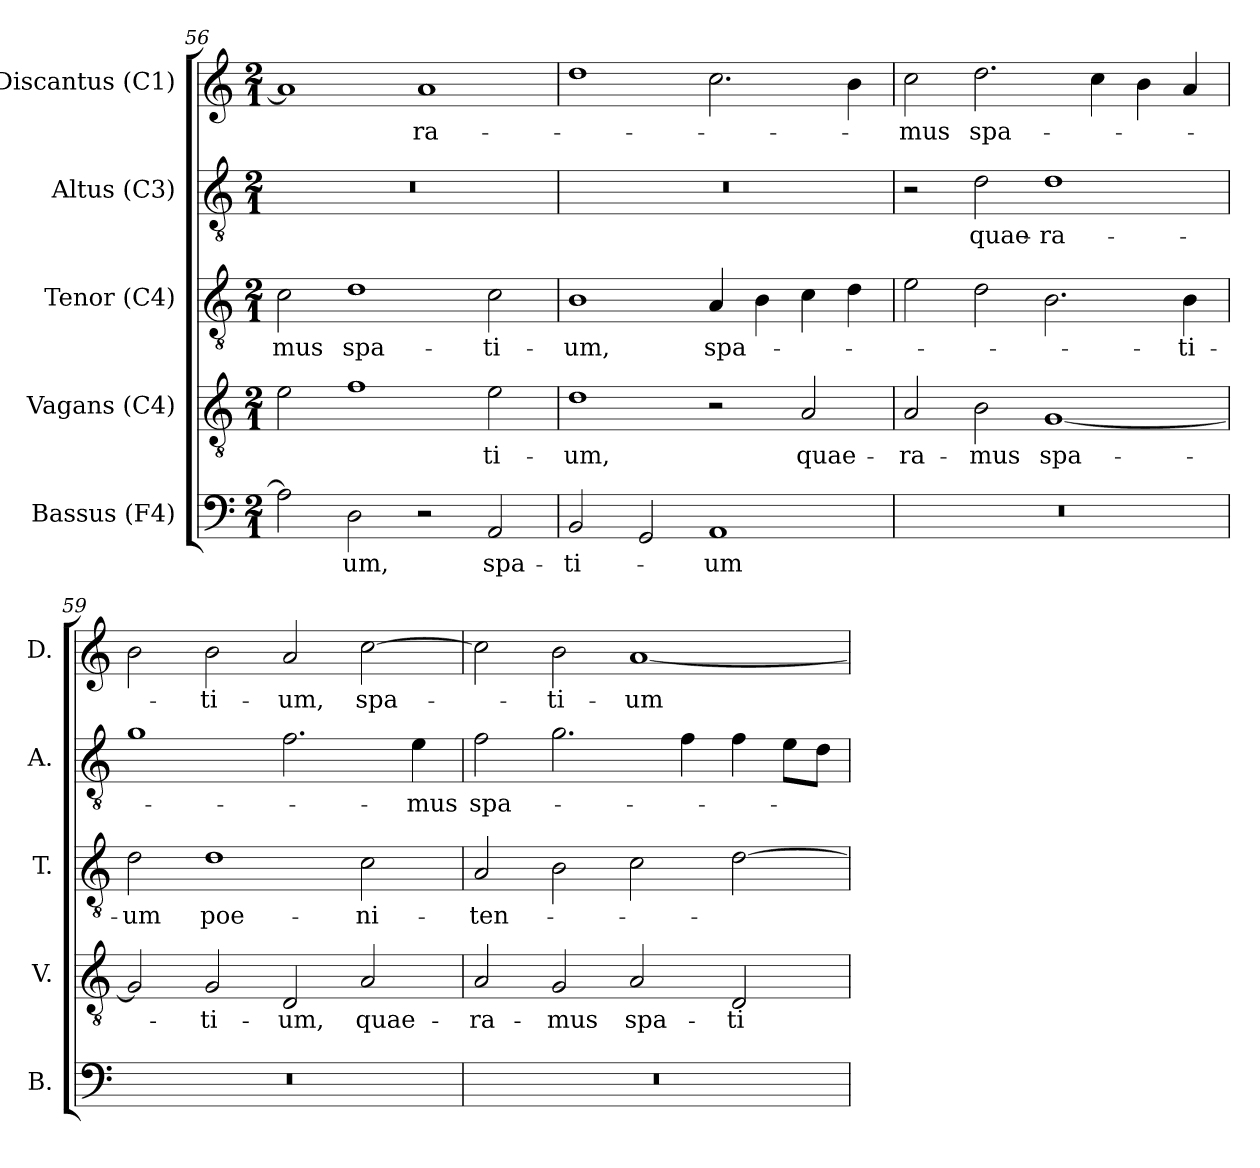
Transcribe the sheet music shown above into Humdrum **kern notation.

**kern	**text	**kern	**text	**kern	**text	**kern	**text	**kern	**text
*part5	*part5	*part4	*part4	*part3	*part3	*part2	*part2	*part1	*part1
*staff5	*staff5	*staff4	*staff4	*staff3	*staff3	*staff2	*staff2	*staff1	*staff1
*I"Bassus (F4)	*	*I"Vagans (C4)	*	*I"Tenor (C4)	*	*I"Altus (C3)	*	*I"Discantus (C1)	*
*I'B.	*	*I'V.	*	*I'T.	*	*I'A.	*	*I'D.	*
*clefF4	*	*clefGv2	*	*clefGv2	*	*clefGv2	*	*clefG2	*
*	*	*ITrd7c12	*	*ITrd7c12	*	*ITrd7c12	*	*	*
*k[]	*	*k[]	*	*k[]	*	*k[]	*	*k[]	*
*C:	*	*C:	*	*C:	*	*C:	*	*C:	*
*M2/1	*	*M2/1	*	*M2/1	*	*M2/1	*	*M2/1	*
=56	=56	=56	=56	=56	=56	=56	=56	=56	=56
!	!	!	!	!	!LO:LY:b:color=#000000	!LO:N:vis=1	!	!	!
2Ai\]	.	2Ei\	.	2Ci\	-mus	0r	.	1ai]	.
!	!LO:LY:b:color=#000000	!	!	!	!	!	!	!	!
!	!	!	!	!	!LO:LY:b:color=#000000	!	!	!	!
2Di\	-um,	1Fi	.	1Di	spa-	.	.	.	.
!	!	!	!	!	!	!	!	!	!LO:LY:b:color=#000000
2r	.	.	.	.	.	.	.	1ai	-ra-
!	!LO:LY:b:color=#000000	!	!	!	!	!	!	!	!
!	!	!	!LO:LY:b:color=#000000	!	!	!	!	!	!
!	!	!	!	!	!LO:LY:b:color=#000000	!	!	!	!
2AAi/	spa-	2Ei\	-ti-	2Ci\	-ti-	.	.	.	.
=57	=57	=57	=57	=57	=57	=57	=57	=57	=57
!	!LO:LY:b:color=#000000	!	!	!	!	!	!	!	!
!	!	!	!LO:LY:b:color=#000000	!	!	!	!	!	!
!	!	!	!	!	!LO:LY:b:color=#000000	!LO:N:vis=1	!	!	!
2BBi/	-ti-	1Di	-um,	1BBi	-um,	0r	.	1ddi	.
2GGi/	.	.	.	.	.	.	.	.	.
!	!LO:LY:b:color=#000000	!	!	!	!	!	!	!	!
!	!	!	!	!	!LO:LY:b:color=#000000	!	!	!	!
1AAi	-um	2r	.	4AAi/	spa-	.	.	2.cci\	.
.	.	.	.	4BBi\	.	.	.	.	.
!	!	!	!LO:LY:b:color=#000000	!	!	!	!	!	!
.	.	2AAi/	quae-	4Ci\	.	.	.	.	.
.	.	.	.	4Di\	.	.	.	4bi\	.
=58	=58	=58	=58	=58	=58	=58	=58	=58	=58
!LO:N:vis=1	!	!	!	!	!	!	!	!	!
!	!	!	!LO:LY:b:color=#000000	!	!	!	!	!	!
!	!	!	!	!	!	!	!	!	!LO:LY:b:color=#000000
0r	.	2AAi/	-ra-	2Ei\	.	2r	.	2cci\	-mus
!	!	!	!LO:LY:b:color=#000000	!	!	!	!	!	!
!	!	!	!	!	!	!	!LO:LY:b:color=#000000	!	!
!	!	!	!	!	!	!	!	!	!LO:LY:b:color=#000000
.	.	2BBi\	-mus	2Di\	.	2Di\	quae-	2.ddi\	spa-
!	!	!	!LO:LY:b:color=#000000	!	!	!	!	!	!
!	!	!	!	!	!	!	!LO:LY:b:color=#000000	!	!
.	.	[1GGi	spa-	2.BBi\	.	1Di	-ra-	.	.
.	.	.	.	.	.	.	.	4cci\	.
.	.	.	.	.	.	.	.	4bi\	.
!	!	!	!	!	!LO:LY:b:color=#000000	!	!	!	!
.	.	.	.	4BBi\	-ti-	.	.	4ai/	.
!!LO:LB:g=z
=59	=59	=59	=59	=59	=59	=59	=59	=59	=59
!LO:N:vis=1	!	!	!	!	!	!	!	!	!
!	!	!	!	!	!LO:LY:b:color=#000000	!	!	!	!
0r	.	2GGi/]	.	2Di\	-um	1Gi	.	2bi\	.
!	!	!	!LO:LY:b:color=#000000	!	!	!	!	!	!
!	!	!	!	!	!LO:LY:b:color=#000000	!	!	!	!
!	!	!	!	!	!	!	!	!	!LO:LY:b:color=#000000
.	.	2GGi/	-ti-	1Di	poe-	.	.	2bi\	-ti-
!	!	!	!LO:LY:b:color=#000000	!	!	!	!	!	!
!	!	!	!	!	!	!	!	!	!LO:LY:b:color=#000000
.	.	2DDi/	-um,	.	.	2.Fi\	.	2ai/	-um,
!	!	!	!LO:LY:b:color=#000000	!	!	!	!	!	!
!	!	!	!	!	!LO:LY:b:color=#000000	!	!	!	!
!	!	!	!	!	!	!	!	!	!LO:LY:b:color=#000000
.	.	2AAi/	quae-	2Ci\	-ni-	.	.	[2cci\	spa-
!	!	!	!	!	!	!	!LO:LY:b:color=#000000	!	!
.	.	.	.	.	.	4Ei\	-mus	.	.
=60	=60	=60	=60	=60	=60	=60	=60	=60	=60
!LO:N:vis=1	!	!	!	!	!	!	!	!	!
!	!	!	!LO:LY:b:color=#000000	!	!	!	!	!	!
!	!	!	!	!	!LO:LY:b:color=#000000	!	!	!	!
!	!	!	!	!	!	!	!LO:LY:b:color=#000000	!	!
0r	.	2AAi/	-ra-	2AAi/	-ten-	2Fi\	spa-	2cci\]	.
!	!	!	!LO:LY:b:color=#000000	!	!	!	!	!	!
!	!	!	!	!	!	!	!	!	!LO:LY:b:color=#000000
.	.	2GGi/	-mus	2BBi\	.	2.Gi\	.	2bi\	-ti-
!	!	!	!LO:LY:b:color=#000000	!	!	!	!	!	!
!	!	!	!	!	!	!	!	!	!LO:LY:b:color=#000000
.	.	2AAi/	spa-	2Ci\	.	.	.	[1ai	-um
.	.	.	.	.	.	4Fi\	.	.	.
!	!	!	!LO:LY:b:color=#000000	!	!	!	!	!	!
.	.	2DDi/	-ti-	[2Di\	.	4Fi\	.	.	.
.	.	.	.	.	.	8Ei\L	.	.	.
.	.	.	.	.	.	8Di\J	.	.	.
=	=	=	=	=	=	=	=	=	=
*-	*-	*-	*-	*-	*-	*-	*-	*-	*-
